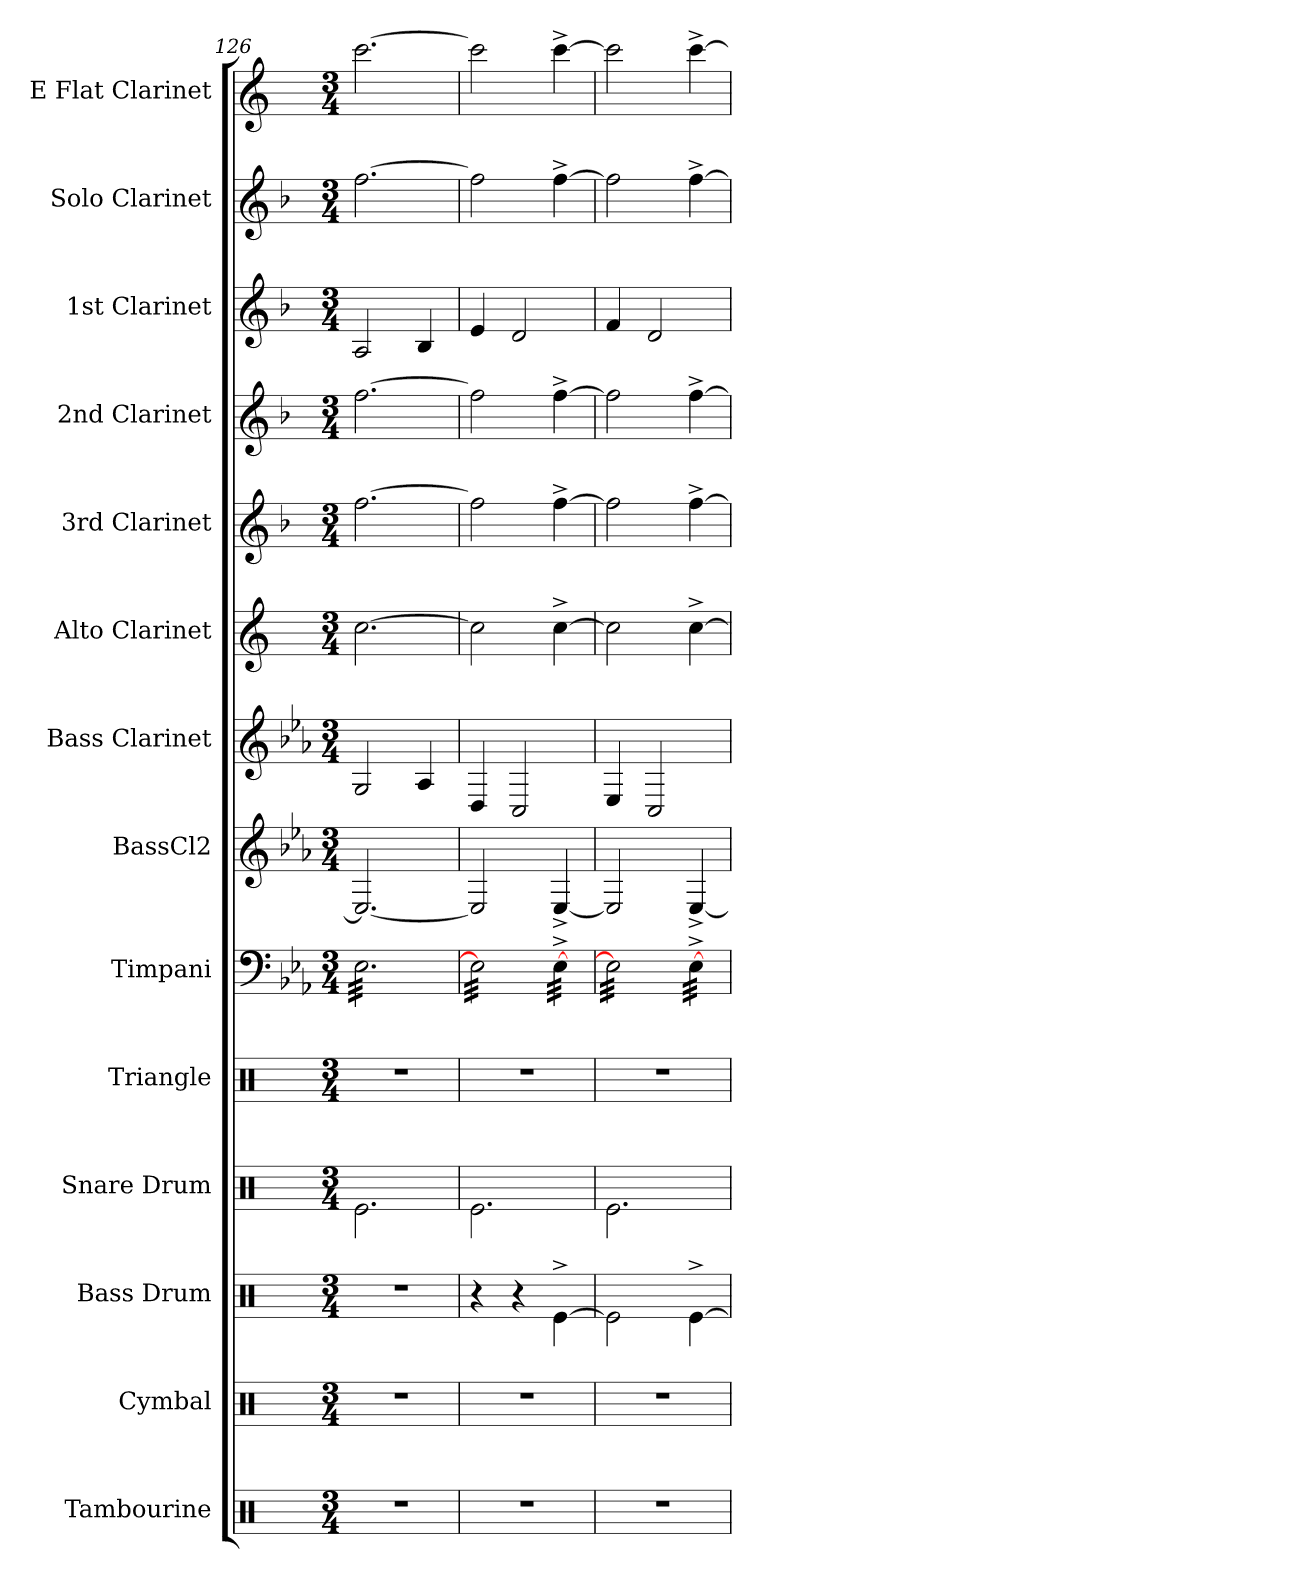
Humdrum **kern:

**kern	**kern	**kern	**kern	**kern	**kern	**kern	**kern	**kern	**kern	**kern	**kern	**kern	**kern
*part14	*part13	*part12	*part11	*part10	*part9	*part8	*part7	*part6	*part5	*part4	*part3	*part2	*part1
*staff14	*staff13	*staff12	*staff11	*staff10	*staff9	*staff8	*staff7	*staff6	*staff5	*staff4	*staff3	*staff2	*staff1
*I"Tambourine	*I"Cymbal	*I"Bass Drum	*I"Snare Drum	*I"Triangle	*I"Timpani	*I"BassCl2	*I"Bass Clarinet	*I"Alto Clarinet	*I"3rd Clarinet	*I"2nd Clarinet	*I"1st Clarinet	*I"Solo Clarinet	*I"E Flat Clarinet
*I'Tamb.	*I'Cym.	*I'B. Dr.	*I'Sn. Dr.	*I'Trgl.	*I'Timp.	*I'B. Cl2	*I'B. Cl.	*I'A. Cl.	*I'3rdCl.	*I'2nd Cl.	*I'1stCl.	*I'SoloCl.	*
*clefX	*clefX	*clefX	*clefX	*clefX	*clefF4	*clefG2	*clefG2	*clefG2	*clefG2	*clefG2	*clefG2	*clefG2	*clefG2
*	*	*	*	*	*	*ITrd8c14	*ITrd8c14	*ITrd5c9	*ITrd1c2	*ITrd1c2	*ITrd1c2	*ITrd1c2	*ITrd-2c-3
*k[]	*k[]	*k[]	*k[]	*k[]	*k[b-e-a-]	*k[b-e-a-]	*k[b-e-a-]	*k[b-e-a-]	*k[b-e-a-]	*k[b-e-a-]	*k[b-e-a-]	*k[b-e-a-]	*k[b-e-a-]
*M3/4	*M3/4	*M3/4	*M3/4	*M3/4	*M3/4	*M3/4	*M3/4	*M3/4	*M3/4	*M3/4	*M3/4	*M3/4	*M3/4
=126	=126	=126	=126	=126	=126	=126	=126	=126	=126	=126	=126	=126	=126
*	*	*	*	*	*tremolo	*	*	*	*	*	*	*	*
2.r	2.r	2.r	2.Re\	2.r	32E-\LLL	2.EE-/_	2GG/	[2.e-\	[2.ee-\	[2.ee-\	2G/	[2.ee-\	[2.eee-\
.	.	.	.	.	32E-\	.	.	.	.	.	.	.	.
.	.	.	.	.	32E-\	.	.	.	.	.	.	.	.
.	.	.	.	.	32E-\	.	.	.	.	.	.	.	.
.	.	.	.	.	32E-\	.	.	.	.	.	.	.	.
.	.	.	.	.	32E-\	.	.	.	.	.	.	.	.
.	.	.	.	.	32E-\	.	.	.	.	.	.	.	.
.	.	.	.	.	32E-\	.	.	.	.	.	.	.	.
.	.	.	.	.	32E-\	.	.	.	.	.	.	.	.
.	.	.	.	.	32E-\	.	.	.	.	.	.	.	.
.	.	.	.	.	32E-\	.	.	.	.	.	.	.	.
.	.	.	.	.	32E-\	.	.	.	.	.	.	.	.
.	.	.	.	.	32E-\	.	.	.	.	.	.	.	.
.	.	.	.	.	32E-\	.	.	.	.	.	.	.	.
.	.	.	.	.	32E-\	.	.	.	.	.	.	.	.
.	.	.	.	.	32E-\	.	.	.	.	.	.	.	.
.	.	.	.	.	32E-\	.	4AA-/	.	.	.	4A-/	.	.
.	.	.	.	.	32E-\	.	.	.	.	.	.	.	.
.	.	.	.	.	32E-\	.	.	.	.	.	.	.	.
.	.	.	.	.	32E-\	.	.	.	.	.	.	.	.
.	.	.	.	.	32E-\	.	.	.	.	.	.	.	.
.	.	.	.	.	32E-\	.	.	.	.	.	.	.	.
.	.	.	.	.	32E-\	.	.	.	.	.	.	.	.
.	.	.	.	.	32E-\JJJ	.	.	.	.	.	.	.	.
=127	=127	=127	=127	=127	=127	=127	=127	=127	=127	=127	=127	=127	=127
2.r	2.r	4r	2.Re\	2.r	32E-\]LLL	2EE-/]	4DD/	2e-\]	2ee-\]	2ee-\]	4d/	2ee-\]	2eee-\]
.	.	.	.	.	32E-\	.	.	.	.	.	.	.	.
.	.	.	.	.	32E-\	.	.	.	.	.	.	.	.
.	.	.	.	.	32E-\	.	.	.	.	.	.	.	.
.	.	.	.	.	32E-\	.	.	.	.	.	.	.	.
.	.	.	.	.	32E-\	.	.	.	.	.	.	.	.
.	.	.	.	.	32E-\	.	.	.	.	.	.	.	.
.	.	.	.	.	32E-\	.	.	.	.	.	.	.	.
.	.	4r	.	.	32E-\	.	2CC/	.	.	.	2c/	.	.
.	.	.	.	.	32E-\	.	.	.	.	.	.	.	.
.	.	.	.	.	32E-\	.	.	.	.	.	.	.	.
.	.	.	.	.	32E-\	.	.	.	.	.	.	.	.
.	.	.	.	.	32E-\	.	.	.	.	.	.	.	.
.	.	.	.	.	32E-\	.	.	.	.	.	.	.	.
.	.	.	.	.	32E-\	.	.	.	.	.	.	.	.
.	.	.	.	.	32E-\JJJ	.	.	.	.	.	.	.	.
.	.	[4Re^\	.	.	[32E-^\LLL	[4EE-^/	.	[4e-^\	[4ee-^\	[4ee-^\	.	[4ee-^\	[4eee-^\
.	.	.	.	.	32E-^\	.	.	.	.	.	.	.	.
.	.	.	.	.	32E-^\	.	.	.	.	.	.	.	.
.	.	.	.	.	32E-^\	.	.	.	.	.	.	.	.
.	.	.	.	.	32E-^\	.	.	.	.	.	.	.	.
.	.	.	.	.	32E-^\	.	.	.	.	.	.	.	.
.	.	.	.	.	32E-^\	.	.	.	.	.	.	.	.
.	.	.	.	.	32E-^\JJJ	.	.	.	.	.	.	.	.
=128	=128	=128	=128	=128	=128	=128	=128	=128	=128	=128	=128	=128	=128
2.r	2.r	2Re\]	2.Re\	2.r	32E-\]LLL	2EE-/]	4EE-/	2e-\]	2ee-\]	2ee-\]	4e-/	2ee-\]	2eee-\]
.	.	.	.	.	32E-\	.	.	.	.	.	.	.	.
.	.	.	.	.	32E-\	.	.	.	.	.	.	.	.
.	.	.	.	.	32E-\	.	.	.	.	.	.	.	.
.	.	.	.	.	32E-\	.	.	.	.	.	.	.	.
.	.	.	.	.	32E-\	.	.	.	.	.	.	.	.
.	.	.	.	.	32E-\	.	.	.	.	.	.	.	.
.	.	.	.	.	32E-\	.	.	.	.	.	.	.	.
.	.	.	.	.	32E-\	.	2CC/	.	.	.	2c/	.	.
.	.	.	.	.	32E-\	.	.	.	.	.	.	.	.
.	.	.	.	.	32E-\	.	.	.	.	.	.	.	.
.	.	.	.	.	32E-\	.	.	.	.	.	.	.	.
.	.	.	.	.	32E-\	.	.	.	.	.	.	.	.
.	.	.	.	.	32E-\	.	.	.	.	.	.	.	.
.	.	.	.	.	32E-\	.	.	.	.	.	.	.	.
.	.	.	.	.	32E-\JJJ	.	.	.	.	.	.	.	.
.	.	[4Re^\	.	.	[32E-^\LLL	[4EE-^/	.	[4e-^\	[4ee-^\	[4ee-^\	.	[4ee-^\	[4eee-^\
.	.	.	.	.	32E-^\	.	.	.	.	.	.	.	.
.	.	.	.	.	32E-^\	.	.	.	.	.	.	.	.
.	.	.	.	.	32E-^\	.	.	.	.	.	.	.	.
.	.	.	.	.	32E-^\	.	.	.	.	.	.	.	.
.	.	.	.	.	32E-^\	.	.	.	.	.	.	.	.
.	.	.	.	.	32E-^\	.	.	.	.	.	.	.	.
.	.	.	.	.	32E-^\JJJ	.	.	.	.	.	.	.	.
*	*	*	*	*	*Xtremolo	*	*	*	*	*	*	*	*
=	=	=	=	=	=	=	=	=	=	=	=	=	=
*-	*-	*-	*-	*-	*-	*-	*-	*-	*-	*-	*-	*-	*-
